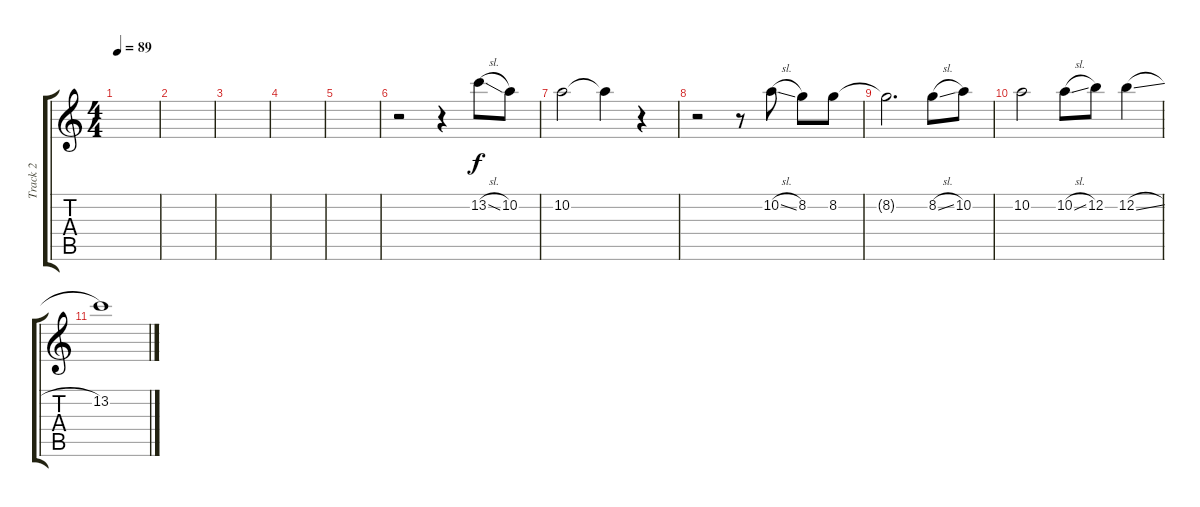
\track ("Track 2" "Track 2") {instrument electricguitarclean}
\staff {score tabs}
\tuning (E4 B3 G3 D3 A2 E2) {hide}
\ts (4 4)
\tempo 89
\clef g2
\ks c
|
|
|
|
|
r.2 r.4 13.2{sl}.8 10.2.8 |
10.2.2 10.2{t}.4 r.4 |
r.2 r.8 10.2{sl}.8 8.2.8 8.2.8 |
8.2{t}.2{d} 8.2{sl}.8 10.2.8 |
10.2.2 10.2{sl}.8 12.2.8 12.2{sl}.4 |
13.2.1
